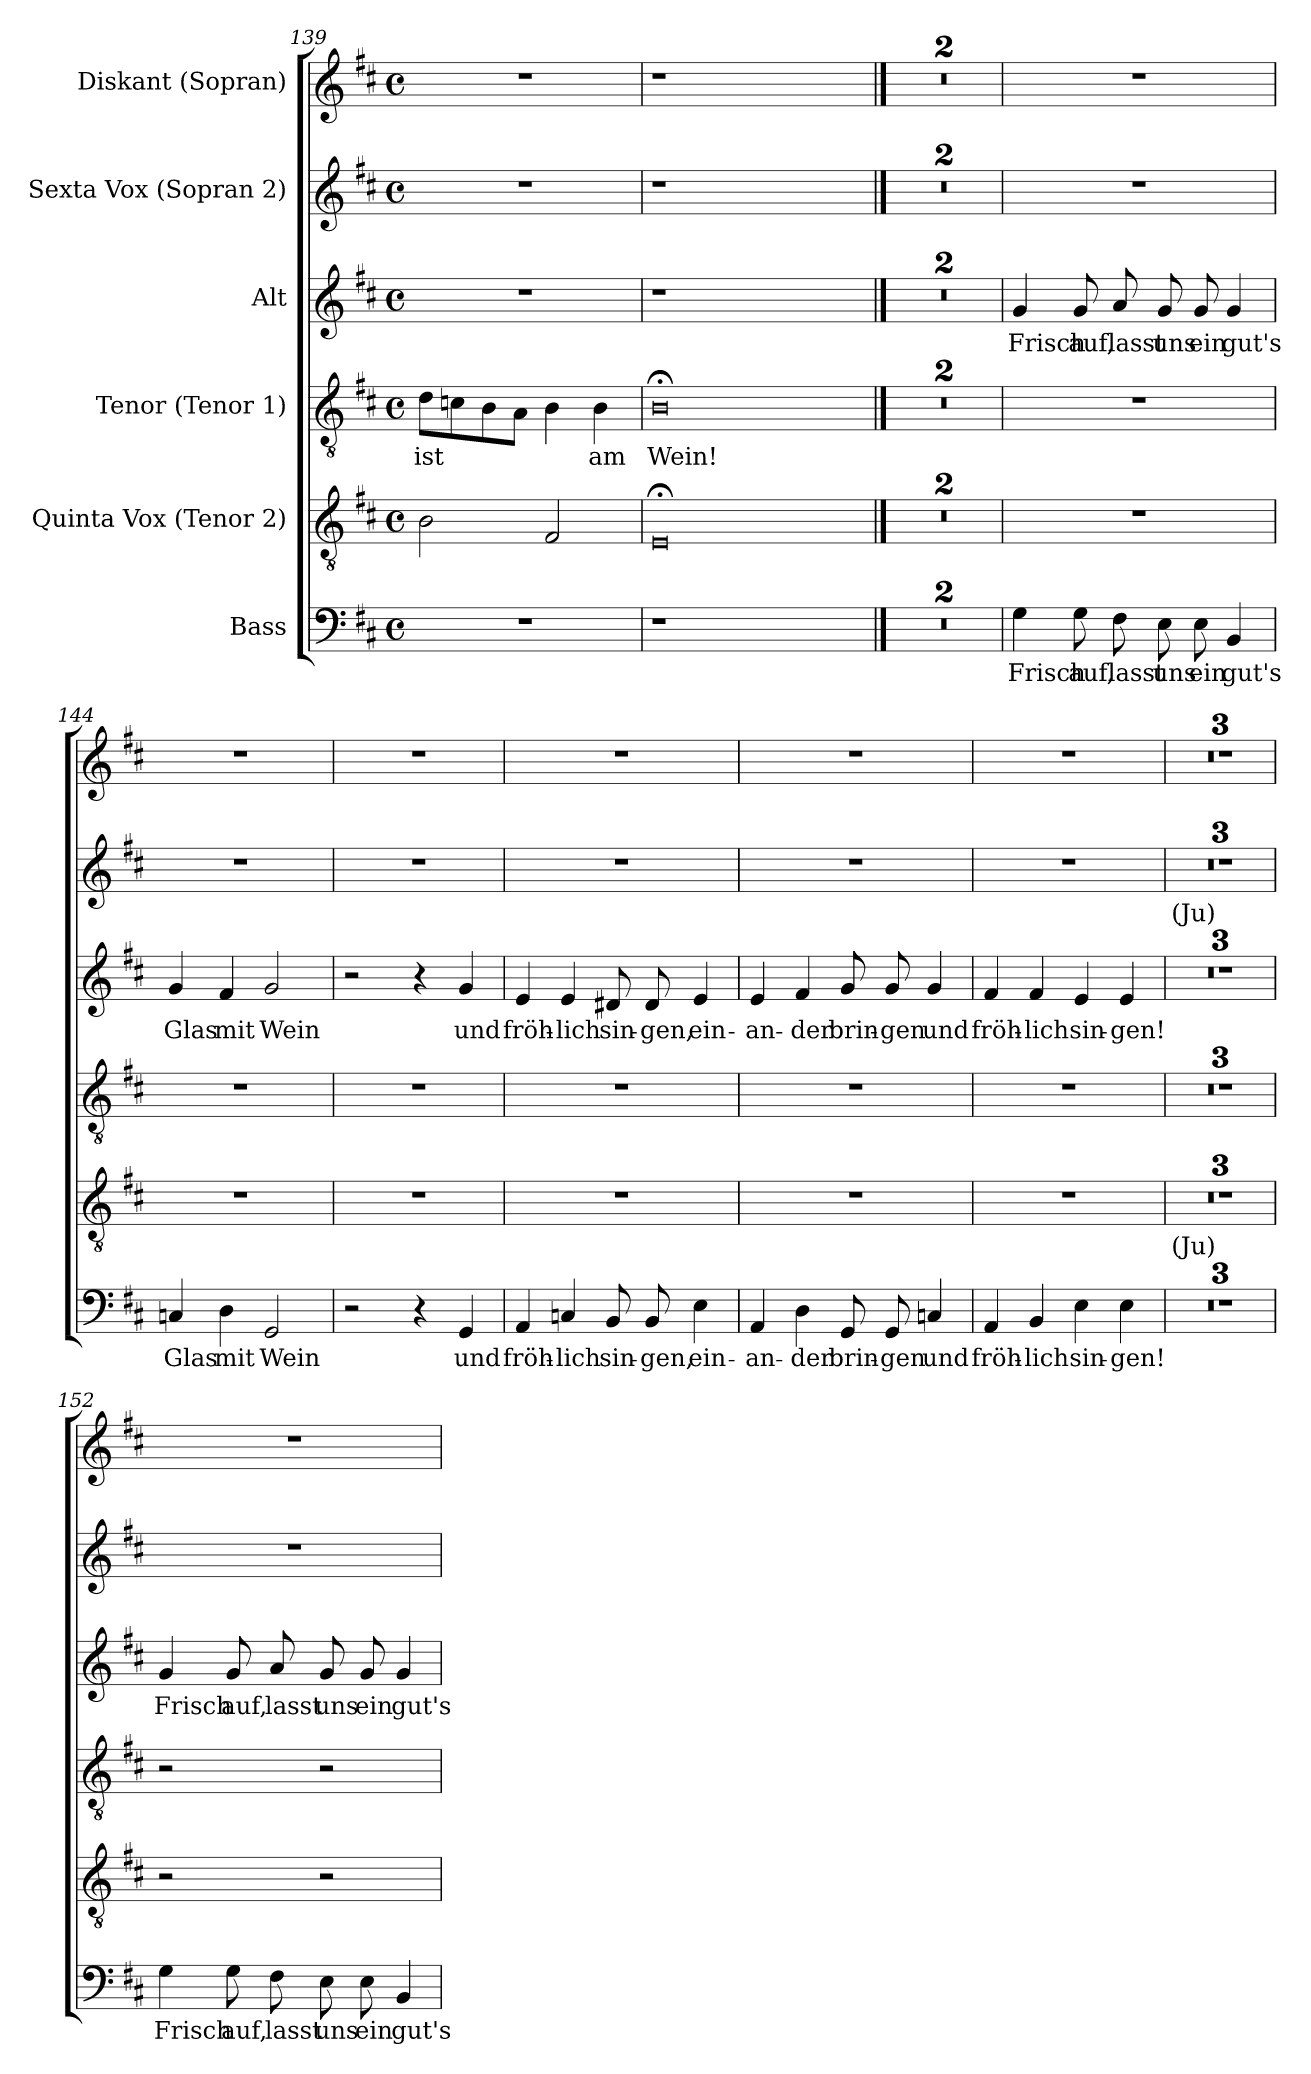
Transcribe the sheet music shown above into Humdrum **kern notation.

**kern	**text	**kern	**kern	**text	**kern	**text	**kern	**kern
*part6	*part6	*part5	*part4	*part4	*part3	*part3	*part2	*part1
*staff6	*staff6	*staff5	*staff4	*staff4	*staff3	*staff3	*staff2	*staff1
*I"Bass	*	*I"Quinta Vox (Tenor 2)	*I"Tenor (Tenor 1)	*	*I"Alt	*	*I"Sexta Vox (Sopran 2)	*I"Diskant (Sopran)
*clefF4	*	*clefGv2	*clefGv2	*	*clefG2	*	*clefG2	*clefG2
*k[f#c#]	*	*k[f#c#]	*k[f#c#]	*	*k[f#c#]	*	*k[f#c#]	*k[f#c#]
*M4/4	*	*M4/4	*M4/4	*	*M4/4	*	*M4/4	*M4/4
*met(c)	*	*met(c)	*met(c)	*	*met(c)	*	*met(c)	*met(c)
=139	=139	=139	=139	=139	=139	=139	=139	=139
!	!	!	!	!LO:LY:b	!	!	!	!
1r	.	2B\	8d\L	ist	1r	.	1r	1r
.	.	.	8cn\	.	.	.	.	.
.	.	.	8B\	.	.	.	.	.
.	.	.	8A\J	.	.	.	.	.
.	.	2F#/	4B\	.	.	.	.	.
!	!	!	!	!LO:LY:b	!	!	!	!
.	.	.	4B\	am	.	.	.	.
=140	=140	=140	=140	=140	=140	=140	=140	=140
!	!	!	!	!LO:LY:b	!	!	!	!
1r	.	0E;<	0B;<	Wein!	1r	.	1r	1r
1ryy	.	.	.	.	1ryy	.	1ryy	1ryy
!!LO:PB:g=z
==141	==141	==141	==141	==141	==141	==141	==141	==141
1r	.	1r	1r	.	1r	.	1r	1r
=142	=142	=142	=142	=142	=142	=142	=142	=142
1r	.	1r	1r	.	1r	.	1r	1r
=143	=143	=143	=143	=143	=143	=143	=143	=143
!	!LO:LY:b	!	!	!	!	!LO:LY:b	!	!
4G\	Frisch	1r	1r	.	4g/	Frisch	1r	1r
!	!LO:LY:b	!	!	!	!	!LO:LY:b	!	!
8G\	auf,	.	.	.	8g/	auf,	.	.
!	!LO:LY:b	!	!	!	!	!LO:LY:b	!	!
8F#\	lasst	.	.	.	8a/	lasst	.	.
!	!LO:LY:b	!	!	!	!	!LO:LY:b	!	!
8E\	uns	.	.	.	8g/	uns	.	.
!	!LO:LY:b	!	!	!	!	!LO:LY:b	!	!
8E\	ein	.	.	.	8g/	ein	.	.
!	!LO:LY:b	!	!	!	!	!LO:LY:b	!	!
4BB/	gut's	.	.	.	4g/	gut's	.	.
=144	=144	=144	=144	=144	=144	=144	=144	=144
!	!LO:LY:b	!	!	!	!	!LO:LY:b	!	!
4Cn/	Glas	1r	1r	.	4g/	Glas	1r	1r
!	!LO:LY:b	!	!	!	!	!LO:LY:b	!	!
4D\	mit	.	.	.	4f#/	mit	.	.
!	!LO:LY:b	!	!	!	!	!LO:LY:b	!	!
2GG/	Wein	.	.	.	2g/	Wein	.	.
!!LO:LB:g=z
=145	=145	=145	=145	=145	=145	=145	=145	=145
2r	.	1r	1r	.	2r	.	1r	1r
4r	.	.	.	.	4r	.	.	.
!	!LO:LY:b	!	!	!	!	!LO:LY:b	!	!
4GG/	und	.	.	.	4g/	und	.	.
=146	=146	=146	=146	=146	=146	=146	=146	=146
!	!LO:LY:b	!	!	!	!	!LO:LY:b	!	!
4AA/	fröh-	1r	1r	.	4e/	fröh-	1r	1r
!	!LO:LY:b	!	!	!	!	!LO:LY:b	!	!
4Cn/	lich	.	.	.	4e/	lich	.	.
!	!LO:LY:b	!	!	!	!	!LO:LY:b	!	!
8BB/	sin-	.	.	.	8d#X/	sin-	.	.
!	!LO:LY:b	!	!	!	!	!LO:LY:b	!	!
8BB/	gen,	.	.	.	8d#/	gen,	.	.
!	!LO:LY:b	!	!	!	!	!LO:LY:b	!	!
4E\	ein-	.	.	.	4e/	ein-	.	.
=147	=147	=147	=147	=147	=147	=147	=147	=147
!	!LO:LY:b	!	!	!	!	!LO:LY:b	!	!
4AA/	an-	1r	1r	.	4e/	an-	1r	1r
!	!LO:LY:b	!	!	!	!	!LO:LY:b	!	!
4D\	der	.	.	.	4f#/	der	.	.
!	!LO:LY:b	!	!	!	!	!LO:LY:b	!	!
8GG/	brin-	.	.	.	8g/	brin-	.	.
!	!LO:LY:b	!	!	!	!	!LO:LY:b	!	!
8GG/	gen	.	.	.	8g/	gen	.	.
!	!LO:LY:b	!	!	!	!	!LO:LY:b	!	!
4Cn/	und	.	.	.	4g/	und	.	.
=148	=148	=148	=148	=148	=148	=148	=148	=148
!	!LO:LY:b	!	!	!	!	!LO:LY:b	!	!
4AA/	fröh-	1r	1r	.	4f#/	fröh-	1r	1r
!	!LO:LY:b	!	!	!	!	!LO:LY:b	!	!
4BB/	lich	.	.	.	4f#/	lich	.	.
!	!LO:LY:b	!	!	!	!	!LO:LY:b	!	!
4E\	sin-	.	.	.	4e/	sin-	.	.
!	!LO:LY:b	!	!	!	!	!LO:LY:b	!	!
4E\	gen!	.	.	.	4e/	gen!	.	.
=149	=149	=149	=149	=149	=149	=149	=149	=149
!	!	!	!	!	!LO:TX:a:t=(Ju)	!	!	!
!LO:TX:a:t=(Ju)	!	!	!	!	!	!	!	!
1r	.	1r	1r	.	1r	.	1r	1r
!!LO:LB:g=z
=150	=150	=150	=150	=150	=150	=150	=150	=150
1r	.	1r	1r	.	1r	.	1r	1r
=151	=151	=151	=151	=151	=151	=151	=151	=151
1r	.	1r	1r	.	1r	.	1r	1r
=152	=152	=152	=152	=152	=152	=152	=152	=152
!	!LO:LY:b	!	!	!	!	!LO:LY:b	!	!
4G\	Frisch	2r	2r	.	4g/	Frisch	1r	1r
!	!LO:LY:b	!	!	!	!	!LO:LY:b	!	!
8G\	auf,	.	.	.	8g/	auf,	.	.
!	!LO:LY:b	!	!	!	!	!LO:LY:b	!	!
8F#\	lasst	.	.	.	8a/	lasst	.	.
!	!LO:LY:b	!	!	!	!	!LO:LY:b	!	!
8E\	uns	2r	2r	.	8g/	uns	.	.
!	!LO:LY:b	!	!	!	!	!LO:LY:b	!	!
8E\	ein	.	.	.	8g/	ein	.	.
!	!LO:LY:b	!	!	!	!	!LO:LY:b	!	!
4BB/	gut's	.	.	.	4g/	gut's	.	.
=	=	=	=	=	=	=	=	=
*-	*-	*-	*-	*-	*-	*-	*-	*-
